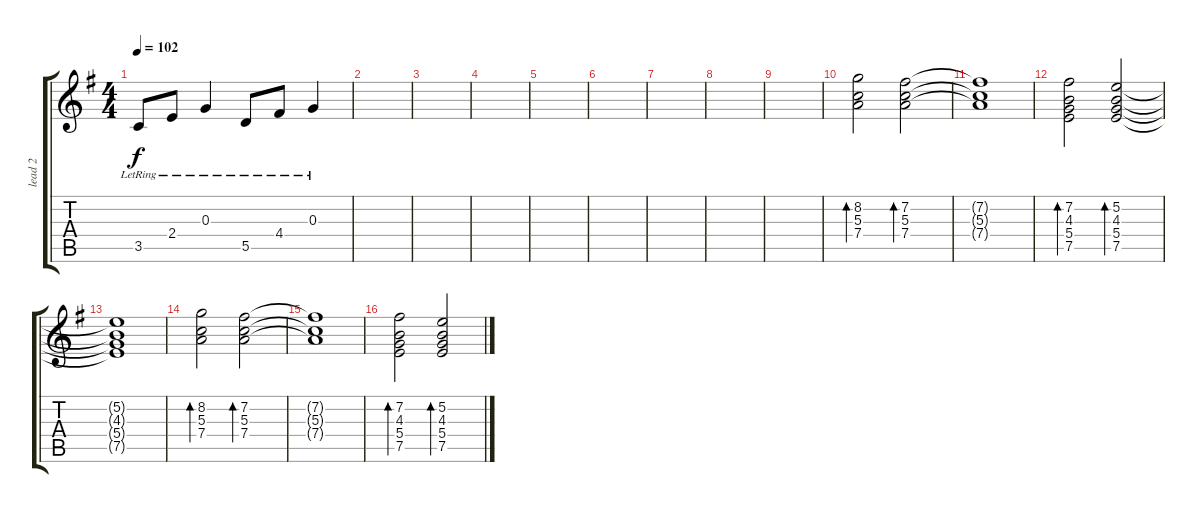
\track ("lead 2" "lead 2") {instrument electricguitarjazz}
\staff {score tabs}
\tuning (E4 B3 G3 D3 A2 E2) {hide}
\ts (4 4)
\tempo 102
\clef g2
\ks eminor
3.5{lr}.8{dy f} 2.4{lr}.8 0.3{lr}.4 5.5{lr}.8 4.4{lr}.8 0.3{lr}.4 |
|
|
|
|
|
|
|
|
(8.2 5.3 7.4).2{bd 240 balance 13} (7.2 5.3 7.4).2{bd 240} |
(7.2{t} 5.3{t} 7.4{t}).1 |
(7.2 4.3 5.4 7.5).2{bd 240} (5.2 4.3 5.4 7.5).2{bd 240} |
(5.2{t} 4.3{t} 5.4{t} 7.5{t}).1 |
(8.2 5.3 7.4).2{bd 240} (7.2 5.3 7.4).2{bd 240} |
(7.2{t} 5.3{t} 7.4{t}).1 |
(7.2 4.3 5.4 7.5).2{bd 240} (5.2 4.3 5.4 7.5).2{bd 240}
